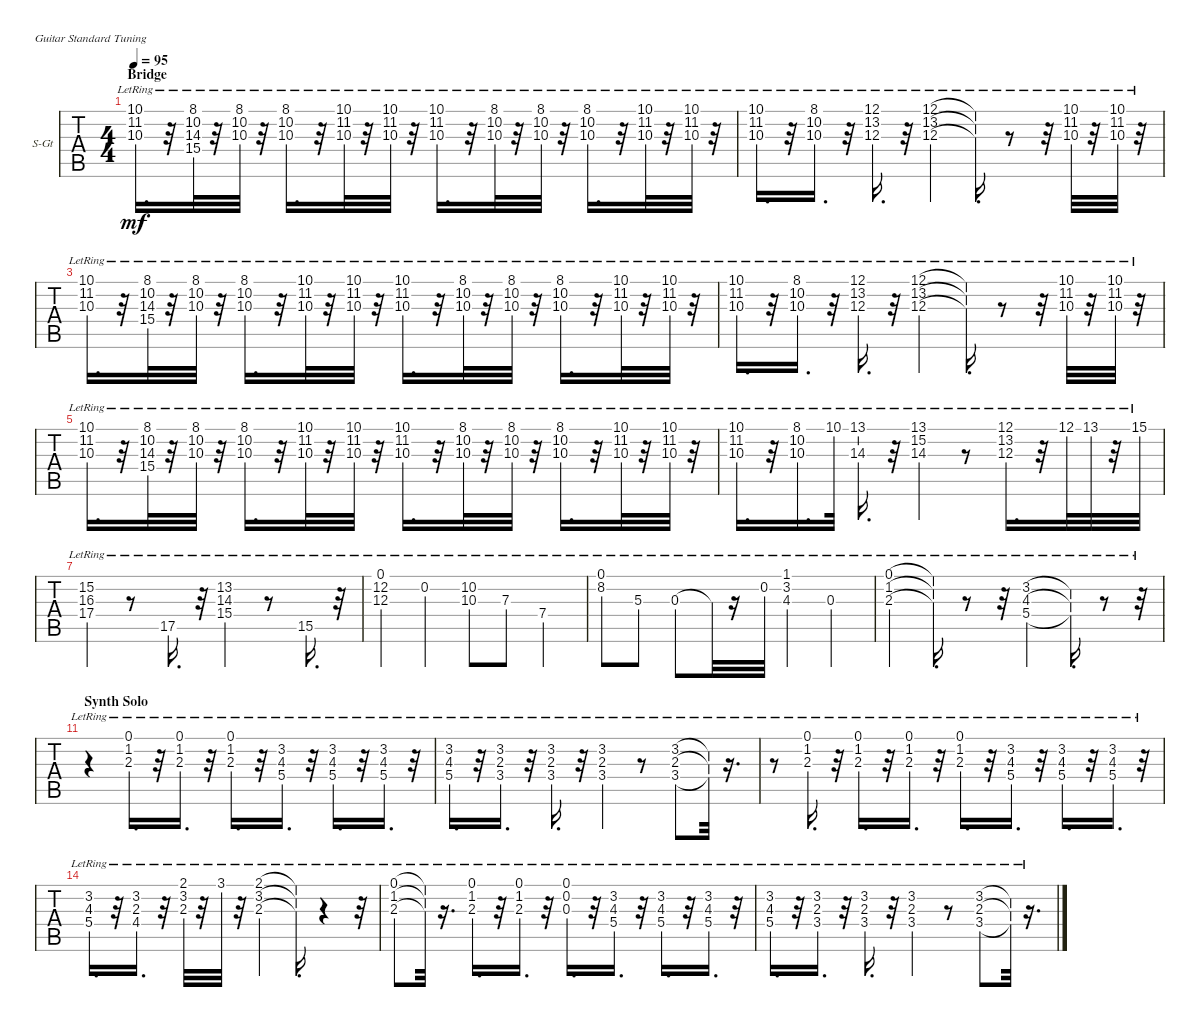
\bracketExtendMode nobrackets
\firstSystemTrackNameOrientation horizontal
\otherSystemsTrackNameOrientation horizontal
\defaultBarNumberDisplay FirstOfSystem
\track ("Synth 1" "S-Gt") {instrument stringensemble1}
\staff {tabs}
\tuning (E4 B3 G3 D3 A2 E2)
\displaytranspose 12
\ts (4 4)
\section ("" "Bridge")
\tempo 95
\clef g2
\scale
0.285205
\ks c
(10.1{lr} 11.2{lr} 10.3{lr}).16{d dy mf} r.32 (8.1{lr} 10.2{lr} 14.3{lr} 15.4{lr}).32 r.32 (8.1{lr} 10.2{lr} 10.3{lr}).32 r.32 (8.1{lr} 10.2{lr} 10.3{lr}).16{d} r.32 (10.1{lr} 11.2{lr} 10.3{lr}).32 r.32 (10.1{lr} 11.2{lr} 10.3{lr}).32 r.32 (10.1{lr} 11.2{lr} 10.3{lr}).16{d} r.32 (8.1{lr} 10.2{lr} 10.3{lr}).32 r.32 (8.1{lr} 10.2{lr} 10.3{lr}).32 r.32 (8.1{lr} 10.2{lr} 10.3{lr}).16{d} r.32 (10.1{lr} 11.2{lr} 10.3{lr}).32 r.32 (10.1{lr} 11.2{lr} 10.3{lr}).32 r.32 |
\scale
0.214795 (10.1{lr} 11.2{lr} 10.3{lr}).16{d} r.32 (8.1{lr} 10.2{lr} 10.3{lr}).16{d} r.32 (12.1{lr} 13.2{lr} 12.3{lr}).16{d} r.32 (12.1{lr} 13.2{lr} 12.3{lr}).4 (12.1{lr t} 13.2{lr t} 12.3{lr t}).16{d} r.8 r.32 (10.1{lr} 11.2{lr} 10.3{lr}).32 r.32 (10.1{lr} 11.2{lr} 10.3{lr}).32 r.32 |
\scale
0.285205 (10.1{lr} 11.2{lr} 10.3{lr}).16{d} r.32 (8.1{lr} 10.2{lr} 14.3{lr} 15.4{lr}).32 r.32 (8.1{lr} 10.2{lr} 10.3{lr}).32 r.32 (8.1{lr} 10.2{lr} 10.3{lr}).16{d} r.32 (10.1{lr} 11.2{lr} 10.3{lr}).32 r.32 (10.1{lr} 11.2{lr} 10.3{lr}).32 r.32 (10.1{lr} 11.2{lr} 10.3{lr}).16{d} r.32 (8.1{lr} 10.2{lr} 10.3{lr}).32 r.32 (8.1{lr} 10.2{lr} 10.3{lr}).32 r.32 (8.1{lr} 10.2{lr} 10.3{lr}).16{d} r.32 (10.1{lr} 11.2{lr} 10.3{lr}).32 r.32 (10.1{lr} 11.2{lr} 10.3{lr}).32 r.32 |
\scale
0.214795 (10.1{lr} 11.2{lr} 10.3{lr}).16{d} r.32 (8.1{lr} 10.2{lr} 10.3{lr}).16{d} r.32 (12.1{lr} 13.2{lr} 12.3{lr}).16{d} r.32 (12.1{lr} 13.2{lr} 12.3{lr}).4 (12.1{lr t} 13.2{lr t} 12.3{lr t}).16{d} r.8 r.32 (10.1{lr} 11.2{lr} 10.3{lr}).32 r.32 (10.1{lr} 11.2{lr} 10.3{lr}).32 r.32 |
\scale
0.363224 (10.1{lr} 11.2{lr} 10.3{lr}).16{d} r.32 (8.1{lr} 10.2{lr} 14.3{lr} 15.4{lr}).32 r.32 (8.1{lr} 10.2{lr} 10.3{lr}).32 r.32 (8.1{lr} 10.2{lr} 10.3{lr}).16{d} r.32 (10.1{lr} 11.2{lr} 10.3{lr}).32 r.32 (10.1{lr} 11.2{lr} 10.3{lr}).32 r.32 (10.1{lr} 11.2{lr} 10.3{lr}).16{d} r.32 (8.1{lr} 10.2{lr} 10.3{lr}).32 r.32 (8.1{lr} 10.2{lr} 10.3{lr}).32 r.32 (8.1{lr} 10.2{lr} 10.3{lr}).16{d} r.32 (10.1{lr} 11.2{lr} 10.3{lr}).32 r.32 (10.1{lr} 11.2{lr} 10.3{lr}).32 r.32 |
\scale
0.273553 (10.1{lr} 11.2{lr} 10.3{lr}).16{d} r.32 (8.1{lr} 10.2{lr} 10.3{lr}).16{d} 10.1{lr}.32 (13.1{lr} 14.3{lr}).16{d} r.32 (13.1{lr} 15.2{lr} 14.3{lr}).4 r.8 (12.1{lr} 13.2{lr} 12.3{lr}).16{d} r.32 12.1{lr}.32 13.1{lr}.32 r.32 15.1{lr}.32 |
\scale
0.215664 (15.2{lr} 16.3{lr} 17.4{lr}).4 r.8 17.5{lr}.16{d} r.32 (13.2{lr} 14.3{lr} 15.4{lr}).4 r.8 15.5{lr}.16{d} r.32 |
\scale
0.14756 (0.1{lr} 12.2{lr} 12.3{lr}).4 0.2{lr}.4 (10.2{lr} 10.3{lr}).8 7.3{lr}.8 7.4{lr}.4 |
\scale
0.23787 (0.1{lr} 8.2{lr}).8 5.3{lr}.8 0.3{lr}.8 0.3{lr t}.32 r.16 0.2{lr}.32 (1.1{lr} 3.2{lr} 4.3{lr}).4 0.3{lr}.4 |
\scale
0.224852 (0.1{lr} 1.2{lr} 2.3{lr}).4 (0.1{lr t} 1.2{lr t} 2.3{lr t}).16{d} r.8 r.32 (3.2{lr} 4.3{lr} 5.4{lr}).4 (3.2{lr t} 4.3{lr t} 5.4{lr t}).16{d} r.8 r.32 |
\section ("" "Synth Solo")
\scale
0.278107 r.4 (0.1{lr} 1.2{lr} 2.3{lr}).16{d} r.32 (0.1{lr} 1.2{lr} 2.3{lr}).16{d} r.32 (0.1{lr} 1.2{lr} 2.3{lr}).16{d} r.32 (3.2{lr} 4.3{lr} 5.4{lr}).16{d} r.32 (3.2{lr} 4.3{lr} 5.4{lr}).16{d} r.32 (3.2{lr} 4.3{lr} 5.4{lr}).16{d} r.32 |
\scale
0.259172 (3.2{lr} 4.3{lr} 5.4{lr}).16{d} r.32 (3.2{lr} 2.3{lr} 3.4{lr}).16{d} r.32 (3.2{lr} 2.3{lr} 3.4{lr}).16{d} r.32 (3.2{lr} 2.3{lr} 3.4{lr}).4 r.8 (3.2{lr} 2.3{lr} 3.4{lr}).8 (3.2{lr t} 2.3{lr t} 3.4{lr t}).32 r.16{d} |
\scale
0.263646 r.8 (0.1{lr} 1.2{lr} 2.3{lr}).16{d} r.32 (0.1{lr} 1.2{lr} 2.3{lr}).16{d} r.32 (0.1{lr} 1.2{lr} 2.3{lr}).16{d} r.32 (0.1{lr} 1.2{lr} 2.3{lr}).16{d} r.32 (3.2{lr} 4.3{lr} 5.4{lr}).16{d} r.32 (3.2{lr} 4.3{lr} 5.4{lr}).16{d} r.32 (3.2{lr} 4.3{lr} 5.4{lr}).16{d} r.32 |
\scale
0.226571 (3.2{lr} 4.3{lr} 5.4{lr}).16{d} r.32 (3.2{lr} 2.3{lr} 4.4{lr}).16{d} r.32 (2.1{lr} 3.2{lr} 2.3{lr}).32 r.32 3.1{lr}.32 r.32 (2.1{lr} 3.2{lr} 2.3{lr}).4 (2.1{lr t} 3.2{lr t} 2.3{lr t}).16{d} r.4 r.32 |
\scale
0.284243 (0.1{lr} 1.2{lr} 2.3{lr}).8 (0.1{lr t} 1.2{lr t} 2.3{lr t}).32 r.16{d} (0.1{lr} 1.2{lr} 2.3{lr}).16{d} r.32 (0.1{lr} 1.2{lr} 2.3{lr}).16{d} r.32 (0.1{lr} 0.2{lr} 0.3{lr}).16{d} r.32 (3.2{lr} 4.3{lr} 5.4{lr}).16{d} r.32 (3.2{lr} 4.3{lr} 5.4{lr}).16{d} r.32 (3.2{lr} 4.3{lr} 5.4{lr}).16{d} r.32 |
\scale
0.225541 (3.2{lr} 4.3{lr} 5.4{lr}).16{d} r.32 (3.2{lr} 2.3{lr} 3.4{lr}).16{d} r.32 (3.2{lr} 2.3{lr} 3.4{lr}).16{d} r.32 (3.2{lr} 2.3{lr} 3.4{lr}).4 r.8 (3.2{lr} 2.3{lr} 3.4{lr}).8 (3.2{lr t} 2.3{lr t} 3.4{lr t}).32 r.16{d}
